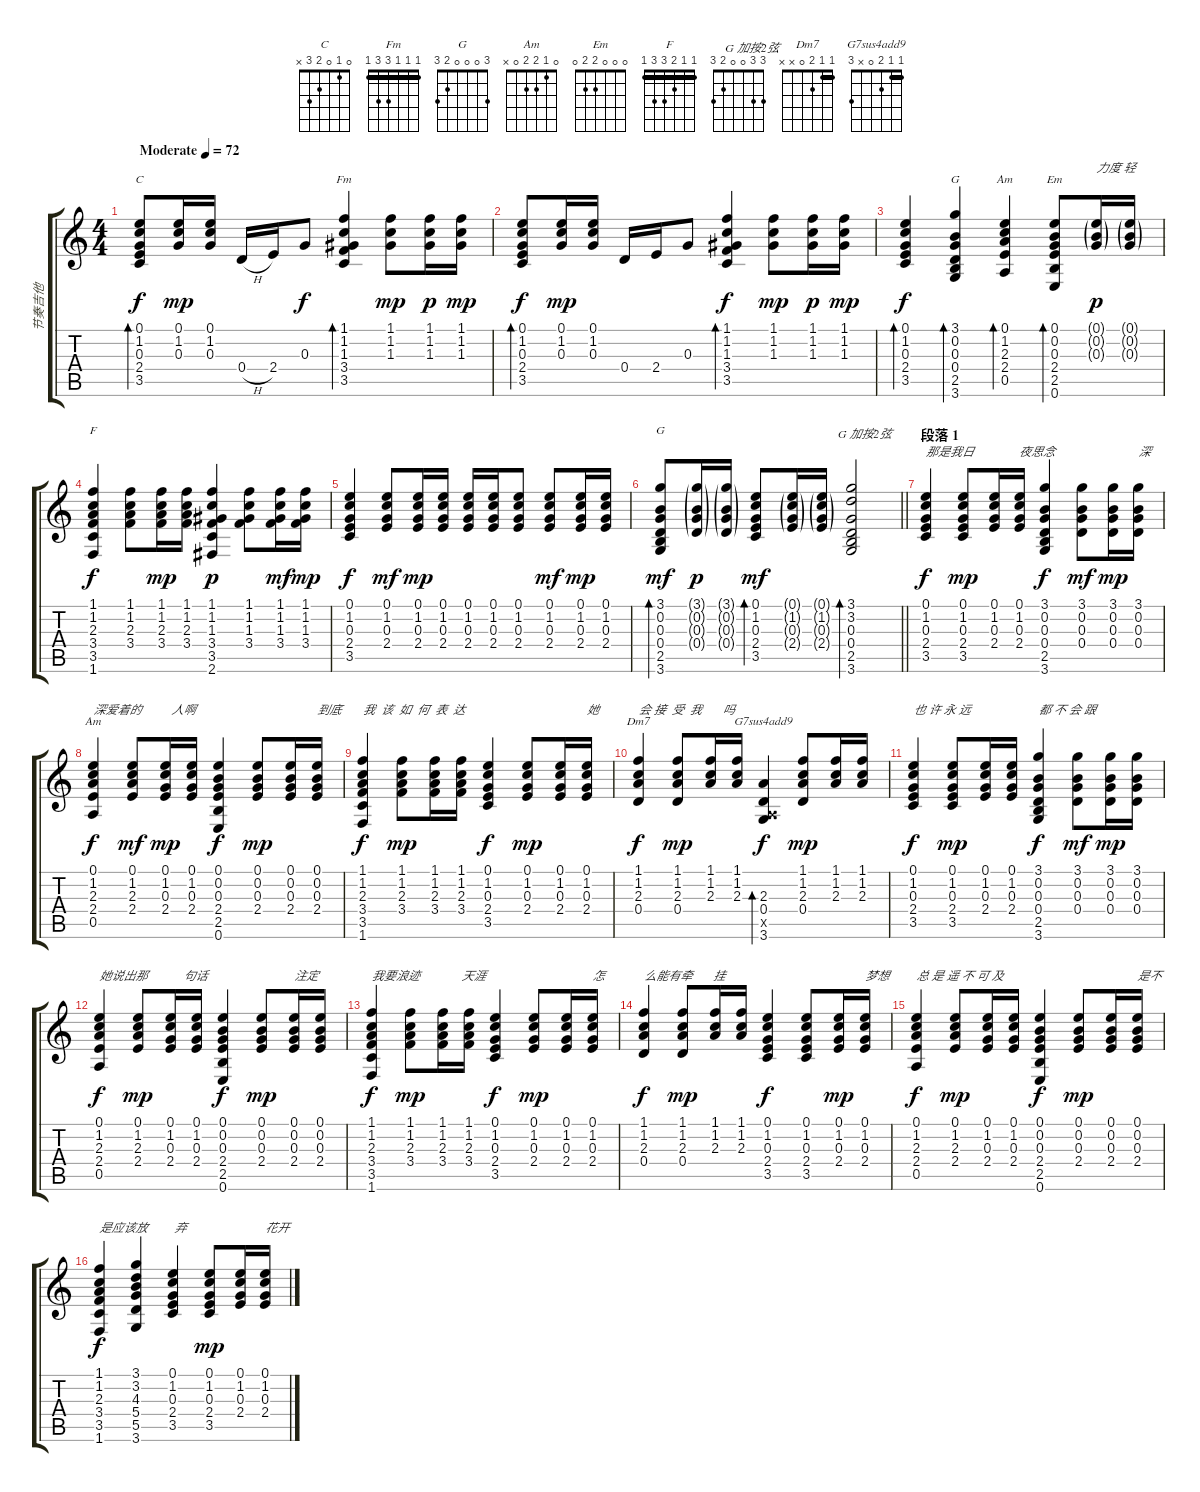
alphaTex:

\track ("节奏吉他" "节奏吉他") {instrument acousticguitarsteel}
\staff {score tabs}
\tuning (E4 B3 G3 D3 A2 E2) {hide}
\chord ("C" 0 1 0 2 3 x)
\chord ("Fm" 1 1 1 3 3 1) {barre 1}
\chord ("G" 3 3 4 5 5 3) {barre 3}
\chord ("Am" 8 5 5 x 0 x) {firstfret 5 barre 5}
\chord ("Em" 0 0 0 2 2 0)
\chord ("F" 1 1 2 3 3 1) {barre 1}
\chord ("G" 3 0 0 0 2 3)
\chord ("         G 加按2弦" 3 3 0 0 2 3)
\chord ("Am" 0 1 2 2 0 x)
\chord ("Dm7" 1 1 2 0 x x) {barre 1}
\chord ("G7sus4add9" 1 1 2 0 x 3) {barre 1}
\ts (4 4)
\tempo (72 "Moderate")
\clef g2
\ks c
(0.1 1.2 0.3 2.4 3.5).8{bd 120 ch "C" dy f instrument acousticguitarsteel} (0.1 1.2 0.3).16{dy mp} (0.1 1.2 0.3).16 0.4{h}.16 2.4.16{txt ""} 0.3.8{dy f} (1.1 1.2 1.3 3.4 3.5).4{bd 120 ch "Fm"} (1.1 1.2 1.3).8{dy mp} (1.1 1.2 1.3).16{dy p} (1.1 1.2 1.3).16{dy mp} |
(0.1 1.2 0.3 2.4 3.5).8{bd 120 dy f} (0.1 1.2 0.3).16{dy mp} (0.1 1.2 0.3).16 0.4.16 2.4.16 0.3.8 (1.1 1.2 1.3 3.4 3.5).4{bd 120 dy f} (1.1 1.2 1.3).8{dy mp} (1.1 1.2 1.3).16{dy p} (1.1 1.2 1.3).16{dy mp} |
(0.1 1.2 0.3 2.4 3.5).4{bd 120 dy f} (3.1 0.2 0.3 0.4 2.5 3.6).4{bd 120 ch "G"} (0.1 1.2 2.3 2.4 0.5).4{bd 120 ch "Am"} (0.1 0.2 0.3 2.4 2.5 0.6).8{bd 120 ch "Em"} (0.1{g} 0.2{g} 0.3{g}).16{txt "力度 轻" dy p} (0.1{g} 0.2{g} 0.3{g}).16 |
(1.1 1.2 2.3 3.4 3.5 1.6).4{ch "F" dy f} (1.1 1.2 2.3 3.4).8 (1.1 1.2 2.3 3.4).16{dy mp} (1.1 1.2 2.3 3.4).16 (1.1 1.2 1.3 3.4 3.5 2.6).4{dy p} (1.1 1.2 1.3 3.4).8 (1.1 1.2 1.3 3.4).16{dy mf} (1.1 1.2 1.3 3.4).16{dy mp} |
(0.1 1.2 0.3 2.4 3.5).4{dy f} (0.1 1.2 0.3 2.4).8{dy mf} (0.1 1.2 0.3 2.4).16{dy mp} (0.1 1.2 0.3 2.4).16 (0.1 1.2 0.3 2.4).16 (0.1 1.2 0.3 2.4).16 (0.1 1.2 0.3 2.4).8 (0.1 1.2 0.3 2.4).8{dy mf} (0.1 1.2 0.3 2.4).16{dy mp} (0.1 1.2 0.3 2.4).16 |
\barLineRight lightlight
(3.1 0.2 0.3 0.4 2.5 3.6).8{bd 120 ch "G" dy mf} (3.1{g} 0.2{g} 0.3{g} 0.4{g}).16{dy p} (3.1{g} 0.2{g} 0.3{g} 0.4{g}).16 (0.1 1.2 0.3 2.4 3.5).8{bd 120 dy mf} (0.1{g} 1.2{g} 0.3{g} 2.4{g}).16 (0.1{g} 1.2{g} 0.3{g} 2.4{g}).16 (3.1 3.2 0.3 0.4 2.5 3.6).2{bd 120 ch "         G 加按2弦"} |
\section ("" "段落 1")
(0.1 1.2 0.3 2.4 3.5).4{txt "那是我日               夜思念" dy f} (0.1 1.2 0.3 2.4 3.5).8{dy mp} (0.1 1.2 0.3 2.4).16 (0.1 1.2 0.3 2.4).16 (3.1 0.2 0.3 0.4 2.5 3.6).4{dy f} (3.1 0.2 0.3 0.4).8{dy mf} (3.1 0.2 0.3 0.4).16{dy mp} (3.1 0.2 0.3 0.4).16{txt "深"} |
(0.1 1.2 2.3 2.4 0.5).4{ch "Am" txt "深爱着的          人啊" dy f} (0.1 1.2 2.3 2.4).8{dy mf} (0.1 1.2 0.3 2.4).16{dy mp} (0.1 1.2 0.3 2.4).16 (0.1 0.2 0.3 2.4 2.5 0.6).4{dy f} (0.1 0.2 0.3 2.4).8{dy mp} (0.1 0.2 0.3 2.4).16 (0.1 0.2 0.3 2.4).16{txt "到底"} |
(1.1 1.2 2.3 3.4 3.5 1.6).4{txt "我  该  如  何  表  达" dy f} (1.1 1.2 2.3 3.4).8{dy mp} (1.1 1.2 2.3 3.4).16 (1.1 1.2 2.3 3.4).16 (0.1 1.2 0.3 2.4 3.5).4{dy f} (0.1 1.2 0.3 2.4).8{dy mp} (0.1 1.2 0.3 2.4).16 (0.1 1.2 0.3 2.4).16{txt "她"} |
(1.1 1.2 2.3 0.4).4{ch "Dm7" txt "会 接  受  我       吗" dy f} (1.1 1.2 2.3 0.4).8{dy mp} (1.1 1.2 2.3).16 (1.1 1.2 2.3).16 (2.3 0.4 0.5{x} 3.6).4{bd 30 ch "G7sus4add9" dy f} (1.1 1.2 2.3 0.4).8{dy mp} (1.1 1.2 2.3).16 (1.1 1.2 2.3).16 |
(0.1 1.2 0.3 2.4 3.5).4{txt "也 许 永 远" dy f} (0.1 1.2 0.3 2.4 3.5).8{dy mp} (0.1 1.2 0.3 2.4).16 (0.1 1.2 0.3 2.4).16 (3.1 0.2 0.3 0.4 2.5 3.6).4{txt "都 不 会 跟" dy f} (3.1 0.2 0.3 0.4).8{dy mf} (3.1 0.2 0.3 0.4).16{dy mp} (3.1 0.2 0.3 0.4).16 |
(0.1 1.2 2.3 2.4 0.5).4{txt "她说出那            句话" dy f} (0.1 1.2 2.3 2.4).8{dy mp} (0.1 1.2 0.3 2.4).16 (0.1 1.2 0.3 2.4).16 (0.1 0.2 0.3 2.4 2.5 0.6).4{dy f} (0.1 0.2 0.3 2.4).8{dy mp} (0.1 0.2 0.3 2.4).16{txt "注定"} (0.1 0.2 0.3 2.4).16 |
(1.1 1.2 2.3 3.4 3.5 1.6).4{txt "我要浪迹              天涯" dy f} (1.1 1.2 2.3 3.4).8{dy mp} (1.1 1.2 2.3 3.4).16 (1.1 1.2 2.3 3.4).16 (0.1 1.2 0.3 2.4 3.5).4{dy f} (0.1 1.2 0.3 2.4).8{dy mp} (0.1 1.2 0.3 2.4).16 (0.1 1.2 0.3 2.4).16{txt "怎"} |
(1.1 1.2 2.3 0.4).4{txt "么能有牵       挂" dy f} (1.1 1.2 2.3 0.4).8{dy mp} (1.1 1.2 2.3).16 (1.1 1.2 2.3).16 (0.1 1.2 0.3 2.4 3.5).4{dy f} (0.1 1.2 0.3 2.4 3.5).8 (0.1 1.2 0.3 2.4).16{dy mp} (0.1 1.2 0.3 2.4).16{txt "梦想"} |
(0.1 1.2 2.3 2.4 0.5).4{txt "总 是 遥 不 可 及" dy f} (0.1 1.2 2.3 2.4).8{dy mp} (0.1 1.2 0.3 2.4).16 (0.1 1.2 0.3 2.4).16 (0.1 0.2 0.3 2.4 2.5 0.6).4{dy f} (0.1 0.2 0.3 2.4).8{dy mp} (0.1 0.2 0.3 2.4).16 (0.1 0.2 0.3 2.4).16{txt "是不"} |
(1.1 1.2 2.3 3.4 3.5 1.6).4{txt "是应该放         弃" dy f} (3.1 3.2 4.3 5.4 5.5 3.6).4 (0.1 1.2 0.3 2.4 3.5).4 (0.1 1.2 0.3 2.4 3.5).8{dy mp} (0.1 1.2 0.3 2.4).16 (0.1 1.2 0.3 2.4).16{txt "花开"}
